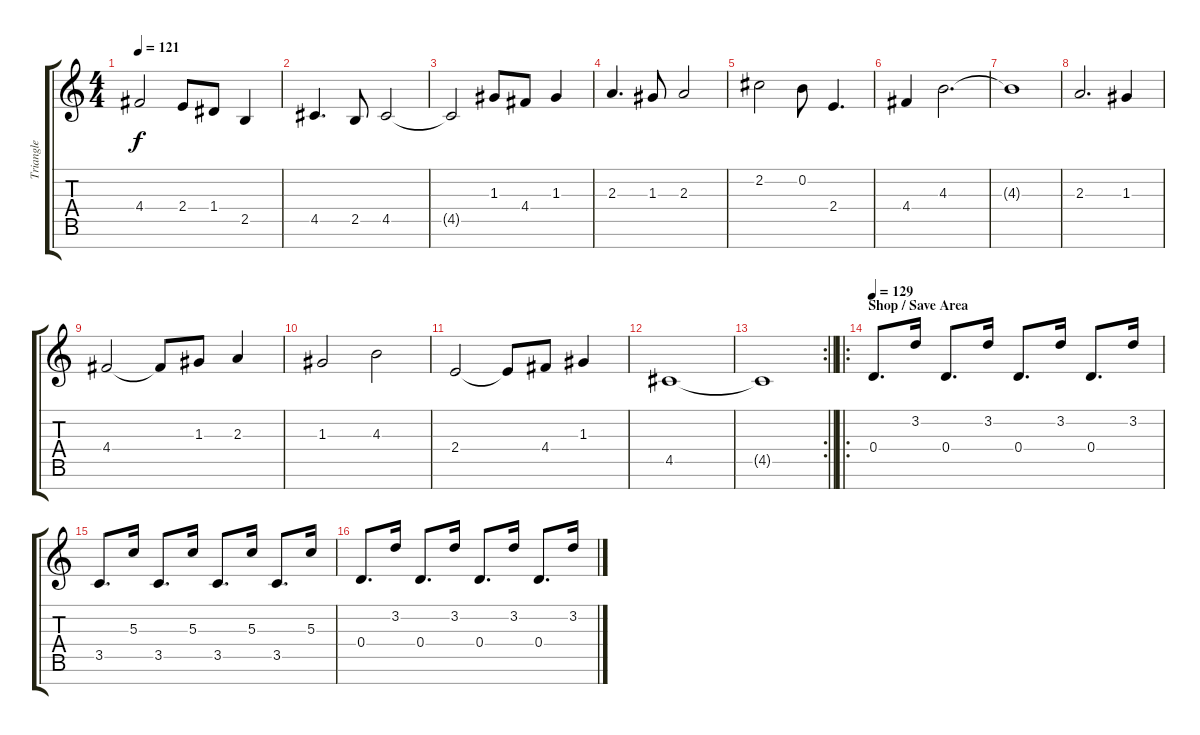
\track ("Triangle" "Triangle") {instrument electricbassfinger}
\staff {score tabs}
\tuning (E4 B3 G3 D3 A2 E2 B1) {hide}
\ts (4 4)
\tempo 121
\clef g2
\ks c
4.4{t}.2{dy f} 2.4.8 1.4.8 2.5.4 |
4.5.4{d} 2.5.8 4.5.2 |
4.5{t}.2 1.3.8 4.4.8 1.3.4 |
2.3.4{d} 1.3.8 2.3.2 |
2.2.2 0.2.8 2.4.4{d} |
4.4.4 4.3.2{d} |
4.3{t}.1 |
2.3.2{d} 1.3.4 |
4.4.2 4.4{t}.8 1.3.8 2.3.4 |
1.3.2 4.3.2 |
2.4.2 2.4{t}.8 4.4.8 1.3.4 |
4.5.1 |
\rc 2
\barLineRight lightlight
4.5{t}.1 |
\ro
\section ("" "Shop / Save Area")
\tempo 129
0.4.8{d volume 13 instrument electricbassfinger} 3.2.16 0.4.8{d} 3.2.16 0.4.8{d} 3.2.16 0.4.8{d} 3.2.16 |
3.5.8{d} 5.3.16 3.5.8{d} 5.3.16 3.5.8{d} 5.3.16 3.5.8{d} 5.3.16 |
0.4.8{d} 3.2.16 0.4.8{d} 3.2.16 0.4.8{d} 3.2.16 0.4.8{d} 3.2.16
